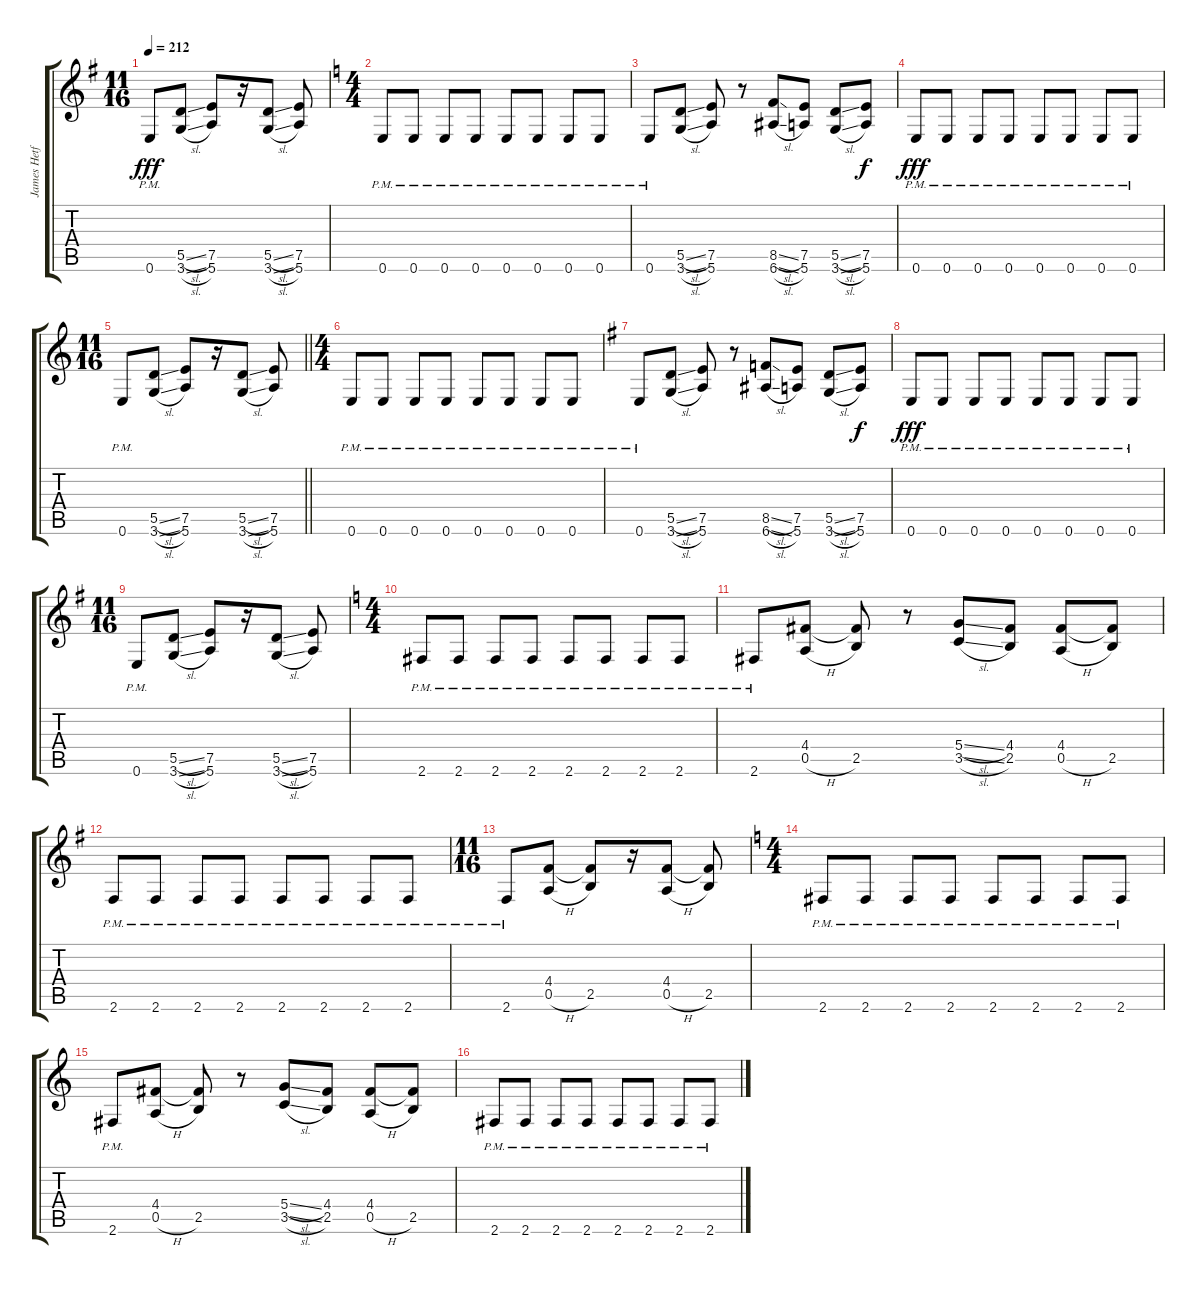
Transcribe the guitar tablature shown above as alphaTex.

\track ("James Hetfield" "James Hetf") {instrument distortionguitar}
\staff {score tabs}
\tuning (E4 B3 G3 D3 A2 E2) {hide}
\ts (11 16)
\tempo 212
\clef g2
\ks g
0.6{pm}.8{dy fff} (5.5{sl} 3.6{sl}).8 (7.5 5.6).8 r.16 (5.5{sl} 3.6{sl}).8 (7.5 5.6).8 |
\ts (4 4)
\ks c
0.6{pm}.8 0.6{pm}.8 0.6{pm}.8 0.6{pm}.8 0.6{pm}.8 0.6{pm}.8 0.6{pm}.8 0.6{pm}.8 |
0.6{pm}.8 (5.5{sl} 3.6{sl}).8 (7.5 5.6).8 r.8 (8.5{sl} 6.6{sl}).8 (7.5 5.6).8 (5.5{sl} 3.6{sl}).8 (7.5 5.6).8{dy f} |
0.6{pm}.8{dy fff} 0.6{pm}.8 0.6{pm}.8 0.6{pm}.8 0.6{pm}.8 0.6{pm}.8 0.6{pm}.8 0.6{pm}.8 |
\ts (11 16)
\barLineRight lightlight
0.6{pm}.8 (5.5{sl} 3.6{sl}).8 (7.5 5.6).8 r.16 (5.5{sl} 3.6{sl}).8 (7.5 5.6).8 |
\ts (4 4)
0.6{pm}.8 0.6{pm}.8 0.6{pm}.8 0.6{pm}.8 0.6{pm}.8 0.6{pm}.8 0.6{pm}.8 0.6{pm}.8 |
\ks g
0.6{pm}.8 (5.5{sl} 3.6{sl}).8 (7.5 5.6).8 r.8 (8.5{sl} 6.6{sl}).8 (7.5 5.6).8 (5.5{sl} 3.6{sl}).8 (7.5 5.6).8{dy f} |
0.6{pm}.8{dy fff} 0.6{pm}.8 0.6{pm}.8 0.6{pm}.8 0.6{pm}.8 0.6{pm}.8 0.6{pm}.8 0.6{pm}.8 |
\ts (11 16)
0.6{pm}.8 (5.5{sl} 3.6{sl}).8 (7.5 5.6).8 r.16 (5.5{sl} 3.6{sl}).8 (7.5 5.6).8 |
\ts (4 4)
\ks c
2.6{pm}.8 2.6{pm}.8 2.6{pm}.8 2.6{pm}.8 2.6{pm}.8 2.6{pm}.8 2.6{pm}.8 2.6{pm}.8 |
2.6{pm}.8 (4.4 0.5{h}).8 (4.4{t} 2.5).8 r.8 (5.4{sl} 3.5{sl}).8 (4.4 2.5).8 (4.4 0.5{h}).8 (4.4{t} 2.5).8 |
\ks g
2.6{pm}.8 2.6{pm}.8 2.6{pm}.8 2.6{pm}.8 2.6{pm}.8 2.6{pm}.8 2.6{pm}.8 2.6{pm}.8 |
\ts (11 16)
2.6{pm}.8 (4.4 0.5{h}).8 (4.4{t} 2.5).8 r.16 (4.4 0.5{h}).8 (4.4{t} 2.5).8 |
\ts (4 4)
\ks c
2.6{pm}.8 2.6{pm}.8 2.6{pm}.8 2.6{pm}.8 2.6{pm}.8 2.6{pm}.8 2.6{pm}.8 2.6{pm}.8 |
2.6{pm}.8 (4.4 0.5{h}).8 (4.4{t} 2.5).8 r.8 (5.4{sl} 3.5{sl}).8 (4.4 2.5).8 (4.4 0.5{h}).8 (4.4{t} 2.5).8 |
2.6{pm}.8 2.6{pm}.8 2.6{pm}.8 2.6{pm}.8 2.6{pm}.8 2.6{pm}.8 2.6{pm}.8 2.6{pm}.8
